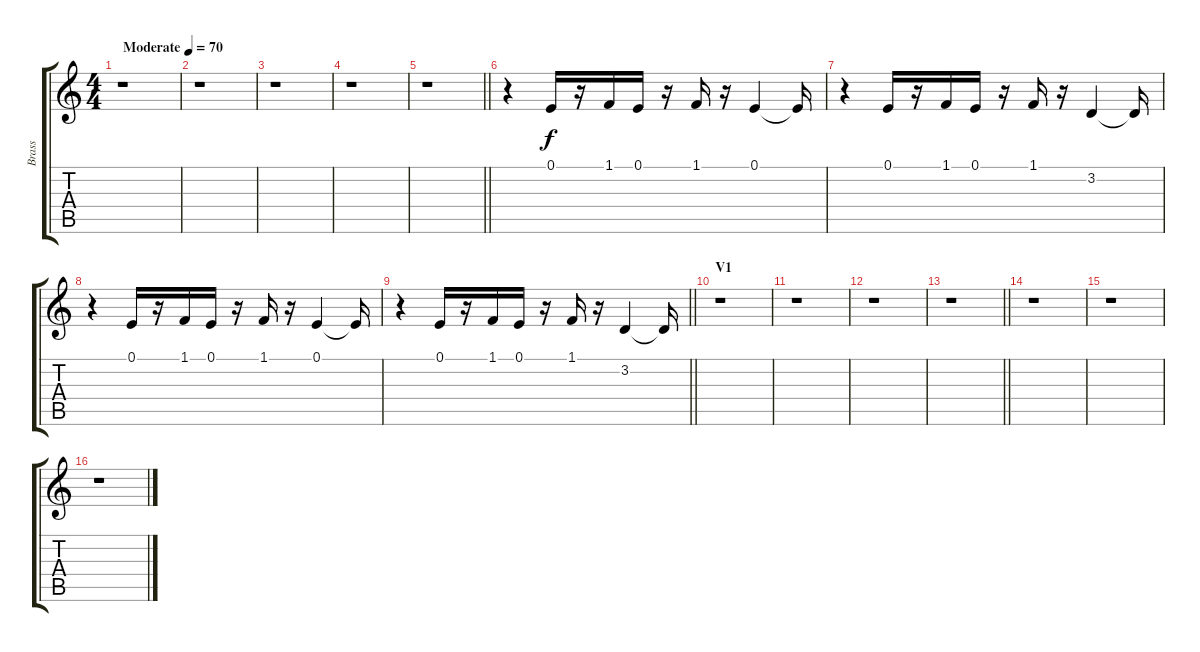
\track ("Brass" "Brass") {instrument brasssection}
\staff {score tabs}
\tuning (E4 B3 G3 D3 A2 E2) {hide}
\ts (4 4)
\tempo (70 "Moderate")
\clef g2
\ks c
r.1{dy f instrument brasssection} |
r.1 |
r.1 |
r.1 |
\barLineRight lightlight
r.1 |
\section ("" "")
r.4 0.1.16 r.16 1.1.16 0.1.16 r.16 1.1.16 r.16 0.1.4 0.1{t}.16 |
r.4 0.1.16 r.16 1.1.16 0.1.16 r.16 1.1.16 r.16 3.2.4 3.2{t}.16 |
r.4 0.1.16 r.16 1.1.16 0.1.16 r.16 1.1.16 r.16 0.1.4 0.1{t}.16 |
\barLineRight lightlight
r.4 0.1.16 r.16 1.1.16 0.1.16 r.16 1.1.16 r.16 3.2.4 3.2{t}.16 |
\section ("" "V1")
r.1 |
r.1 |
r.1 |
\barLineRight lightlight
r.1 |
r.1 |
r.1 |
r.1
